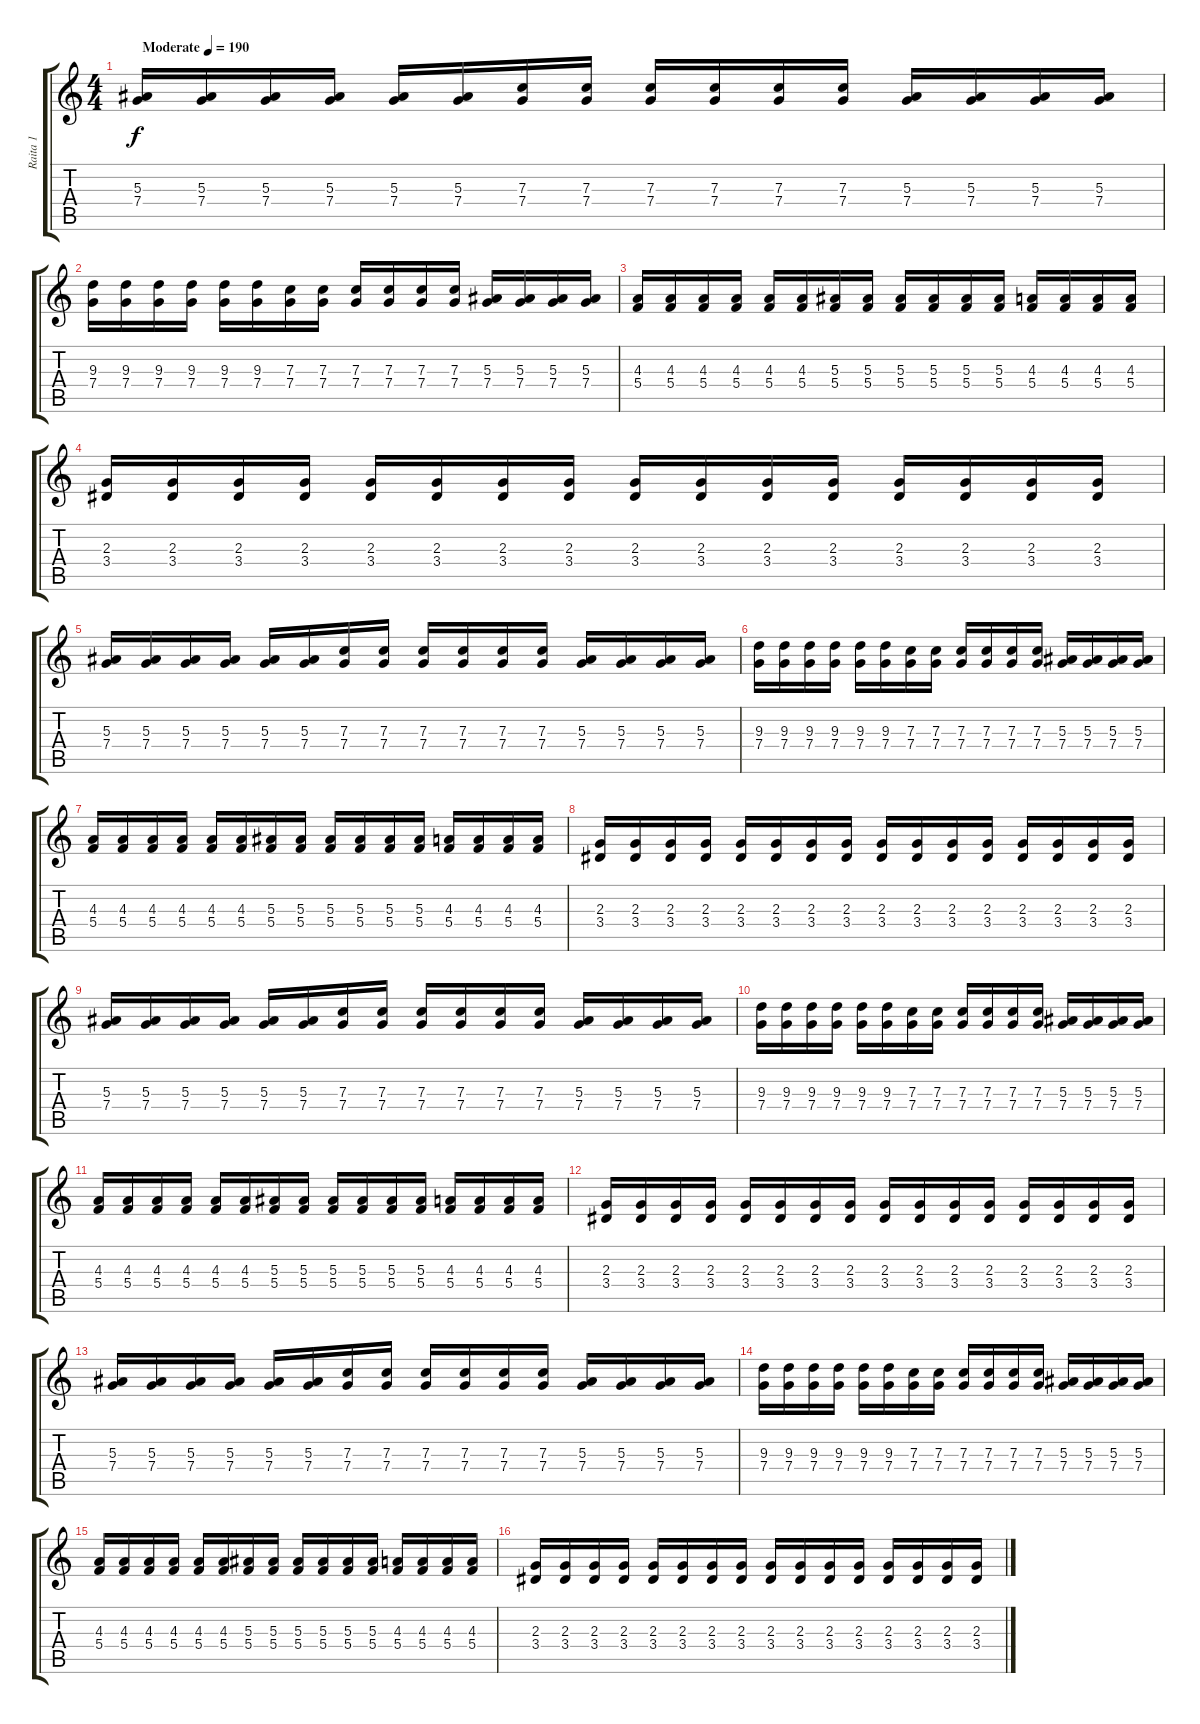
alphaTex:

\track ("Raita 1" "Raita 1") {instrument distortionguitar}
\staff {score tabs}
\tuning (D4 A3 F3 C3 G2 D2) {hide}
\ts (4 4)
\tempo (190 "Moderate")
\clef g2
\ks c
(5.3 7.4).16{dy f balance 16 instrument distortionguitar} (5.3 7.4).16 (5.3 7.4).16 (5.3 7.4).16 (5.3 7.4).16 (5.3 7.4).16 (7.3 7.4).16 (7.3 7.4).16 (7.3 7.4).16 (7.3 7.4).16 (7.3 7.4).16 (7.3 7.4).16 (5.3 7.4).16 (5.3 7.4).16 (5.3 7.4).16 (5.3 7.4).16 |
(9.3 7.4).16 (9.3 7.4).16 (9.3 7.4).16 (9.3 7.4).16 (9.3 7.4).16 (9.3 7.4).16 (7.3 7.4).16 (7.3 7.4).16 (7.3 7.4).16 (7.3 7.4).16 (7.3 7.4).16 (7.3 7.4).16 (5.3 7.4).16 (5.3 7.4).16 (5.3 7.4).16 (5.3 7.4).16 |
(4.3 5.4).16 (4.3 5.4).16 (4.3 5.4).16 (4.3 5.4).16 (4.3 5.4).16 (4.3 5.4).16 (5.3 5.4).16 (5.3 5.4).16 (5.3 5.4).16 (5.3 5.4).16 (5.3 5.4).16 (5.3 5.4).16 (4.3 5.4).16 (4.3 5.4).16 (4.3 5.4).16 (4.3 5.4).16 |
(2.3 3.4).16 (2.3 3.4).16 (2.3 3.4).16 (2.3 3.4).16 (2.3 3.4).16 (2.3 3.4).16 (2.3 3.4).16 (2.3 3.4).16 (2.3 3.4).16 (2.3 3.4).16 (2.3 3.4).16 (2.3 3.4).16 (2.3 3.4).16 (2.3 3.4).16 (2.3 3.4).16 (2.3 3.4).16 |
(5.3 7.4).16 (5.3 7.4).16 (5.3 7.4).16 (5.3 7.4).16 (5.3 7.4).16 (5.3 7.4).16 (7.3 7.4).16 (7.3 7.4).16 (7.3 7.4).16 (7.3 7.4).16 (7.3 7.4).16 (7.3 7.4).16 (5.3 7.4).16 (5.3 7.4).16 (5.3 7.4).16 (5.3 7.4).16 |
(9.3 7.4).16 (9.3 7.4).16 (9.3 7.4).16 (9.3 7.4).16 (9.3 7.4).16 (9.3 7.4).16 (7.3 7.4).16 (7.3 7.4).16 (7.3 7.4).16 (7.3 7.4).16 (7.3 7.4).16 (7.3 7.4).16 (5.3 7.4).16 (5.3 7.4).16 (5.3 7.4).16 (5.3 7.4).16 |
(4.3 5.4).16 (4.3 5.4).16 (4.3 5.4).16 (4.3 5.4).16 (4.3 5.4).16 (4.3 5.4).16 (5.3 5.4).16 (5.3 5.4).16 (5.3 5.4).16 (5.3 5.4).16 (5.3 5.4).16 (5.3 5.4).16 (4.3 5.4).16 (4.3 5.4).16 (4.3 5.4).16 (4.3 5.4).16 |
(2.3 3.4).16{balance 10} (2.3 3.4).16 (2.3 3.4).16 (2.3 3.4).16 (2.3 3.4).16 (2.3 3.4).16 (2.3 3.4).16 (2.3 3.4).16 (2.3 3.4).16 (2.3 3.4).16 (2.3 3.4).16 (2.3 3.4).16 (2.3 3.4).16 (2.3 3.4).16 (2.3 3.4).16 (2.3 3.4).16 |
(5.3 7.4).16 (5.3 7.4).16 (5.3 7.4).16 (5.3 7.4).16 (5.3 7.4).16 (5.3 7.4).16 (7.3 7.4).16 (7.3 7.4).16 (7.3 7.4).16 (7.3 7.4).16 (7.3 7.4).16 (7.3 7.4).16 (5.3 7.4).16 (5.3 7.4).16 (5.3 7.4).16 (5.3 7.4).16 |
(9.3 7.4).16 (9.3 7.4).16 (9.3 7.4).16 (9.3 7.4).16 (9.3 7.4).16 (9.3 7.4).16 (7.3 7.4).16 (7.3 7.4).16 (7.3 7.4).16 (7.3 7.4).16 (7.3 7.4).16 (7.3 7.4).16 (5.3 7.4).16 (5.3 7.4).16 (5.3 7.4).16 (5.3 7.4).16 |
(4.3 5.4).16 (4.3 5.4).16 (4.3 5.4).16 (4.3 5.4).16 (4.3 5.4).16 (4.3 5.4).16 (5.3 5.4).16 (5.3 5.4).16 (5.3 5.4).16 (5.3 5.4).16 (5.3 5.4).16 (5.3 5.4).16 (4.3 5.4).16 (4.3 5.4).16 (4.3 5.4).16 (4.3 5.4).16 |
(2.3 3.4).16 (2.3 3.4).16 (2.3 3.4).16 (2.3 3.4).16 (2.3 3.4).16 (2.3 3.4).16 (2.3 3.4).16 (2.3 3.4).16 (2.3 3.4).16 (2.3 3.4).16 (2.3 3.4).16 (2.3 3.4).16 (2.3 3.4).16 (2.3 3.4).16 (2.3 3.4).16 (2.3 3.4).16 |
(5.3 7.4).16 (5.3 7.4).16 (5.3 7.4).16 (5.3 7.4).16 (5.3 7.4).16 (5.3 7.4).16 (7.3 7.4).16 (7.3 7.4).16 (7.3 7.4).16 (7.3 7.4).16 (7.3 7.4).16 (7.3 7.4).16 (5.3 7.4).16 (5.3 7.4).16 (5.3 7.4).16 (5.3 7.4).16 |
(9.3 7.4).16 (9.3 7.4).16 (9.3 7.4).16 (9.3 7.4).16 (9.3 7.4).16 (9.3 7.4).16 (7.3 7.4).16 (7.3 7.4).16 (7.3 7.4).16 (7.3 7.4).16 (7.3 7.4).16 (7.3 7.4).16 (5.3 7.4).16 (5.3 7.4).16 (5.3 7.4).16 (5.3 7.4).16 |
(4.3 5.4).16 (4.3 5.4).16 (4.3 5.4).16 (4.3 5.4).16 (4.3 5.4).16 (4.3 5.4).16 (5.3 5.4).16 (5.3 5.4).16 (5.3 5.4).16 (5.3 5.4).16 (5.3 5.4).16 (5.3 5.4).16 (4.3 5.4).16 (4.3 5.4).16 (4.3 5.4).16 (4.3 5.4).16 |
(2.3 3.4).16 (2.3 3.4).16 (2.3 3.4).16 (2.3 3.4).16 (2.3 3.4).16 (2.3 3.4).16 (2.3 3.4).16 (2.3 3.4).16 (2.3 3.4).16 (2.3 3.4).16 (2.3 3.4).16 (2.3 3.4).16 (2.3 3.4).16 (2.3 3.4).16 (2.3 3.4).16 (2.3 3.4).16
